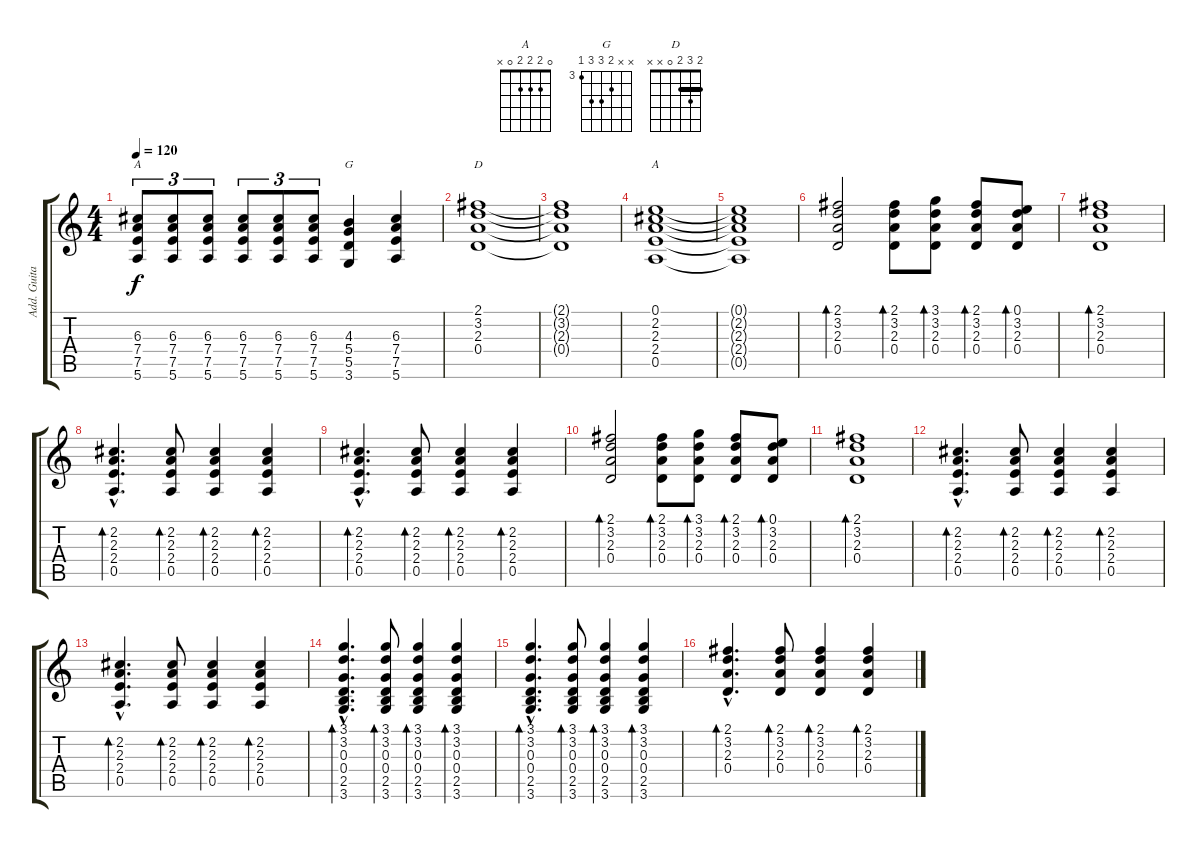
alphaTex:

\track ("Add. Guitar 1" "Add. Guita") {instrument distortionguitar}
\staff {score tabs}
\tuning (E4 B3 G3 D3 A2 E2) {hide}
\chord ("A" x x 6 7 7 5) {firstfret 5}
\chord ("G" x x 4 5 5 3) {firstfret 3}
\chord ("D" 2 3 2 0 x x) {barre 2}
\chord ("A" 0 2 2 2 0 x)
\ts (4 4)
\tempo 120
\clef g2
\ks c
(6.3 7.4 7.5 5.6).8{tu (3 2) ch "A" dy f} (6.3 7.4 7.5 5.6).8{tu (3 2)} (6.3 7.4 7.5 5.6).8{tu (3 2)} (6.3 7.4 7.5 5.6).8{tu (3 2)} (6.3 7.4 7.5 5.6).8{tu (3 2)} (6.3 7.4 7.5 5.6).8{tu (3 2)} (4.3 5.4 5.5 3.6).4{ch "G"} (6.3 7.4 7.5 5.6).4 |
(2.1 3.2 2.3 0.4).1{ch "D"} |
(2.1{t} 3.2{t} 2.3{t} 0.4{t}).1 |
(0.1 2.2 2.3 2.4 0.5).1{ch "A"} |
(0.1{t} 2.2{t} 2.3{t} 2.4{t} 0.5{t}).1 |
(2.1 3.2 2.3 0.4).2{bd 60} (2.1 3.2 2.3 0.4).8{bd 60} (3.1 3.2 2.3 0.4).8{bd 60} (2.1 3.2 2.3 0.4).8{bd 60} (0.1 3.2 2.3 0.4).8{bd 60} |
(2.1 3.2 2.3 0.4).1{bd 60} |
(2.2{hac} 2.3{hac} 2.4{hac} 0.5{hac}).4{d bd 60} (2.2 2.3 2.4 0.5).8{bd 60} (2.2 2.3 2.4 0.5).4{bd 60} (2.2 2.3 2.4 0.5).4{bd 60} |
(2.2{hac} 2.3{hac} 2.4{hac} 0.5{hac}).4{d bd 60} (2.2 2.3 2.4 0.5).8{bd 60} (2.2 2.3 2.4 0.5).4{bd 60} (2.2 2.3 2.4 0.5).4{bd 60} |
(2.1 3.2 2.3 0.4).2{bd 60} (2.1 3.2 2.3 0.4).8{bd 60} (3.1 3.2 2.3 0.4).8{bd 60} (2.1 3.2 2.3 0.4).8{bd 60} (0.1 3.2 2.3 0.4).8{bd 60} |
(2.1 3.2 2.3 0.4).1{bd 60} |
(2.2{hac} 2.3{hac} 2.4{hac} 0.5{hac}).4{d bd 60} (2.2 2.3 2.4 0.5).8{bd 60} (2.2 2.3 2.4 0.5).4{bd 60} (2.2 2.3 2.4 0.5).4{bd 60} |
(2.2{hac} 2.3{hac} 2.4{hac} 0.5{hac}).4{d bd 60} (2.2 2.3 2.4 0.5).8{bd 60} (2.2 2.3 2.4 0.5).4{bd 60} (2.2 2.3 2.4 0.5).4{bd 60} |
(3.1{hac} 3.2{hac} 0.3{hac} 0.4{hac} 2.5{hac} 3.6{hac}).4{d bd 60} (3.1 3.2 0.3 0.4 2.5 3.6).8{bd 60} (3.1 3.2 0.3 0.4 2.5 3.6).4{bd 60} (3.1 3.2 0.3 0.4 2.5 3.6).4{bd 60} |
(3.1{hac} 3.2{hac} 0.3{hac} 0.4{hac} 2.5{hac} 3.6{hac}).4{d bd 60} (3.1 3.2 0.3 0.4 2.5 3.6).8{bd 60} (3.1 3.2 0.3 0.4 2.5 3.6).4{bd 60} (3.1 3.2 0.3 0.4 2.5 3.6).4{bd 60} |
(2.1{hac} 3.2{hac} 2.3{hac} 0.4{hac}).4{d bd 60} (2.1 3.2 2.3 0.4).8{bd 60} (2.1 3.2 2.3 0.4).4{bd 60} (2.1 3.2 2.3 0.4).4{bd 60}
